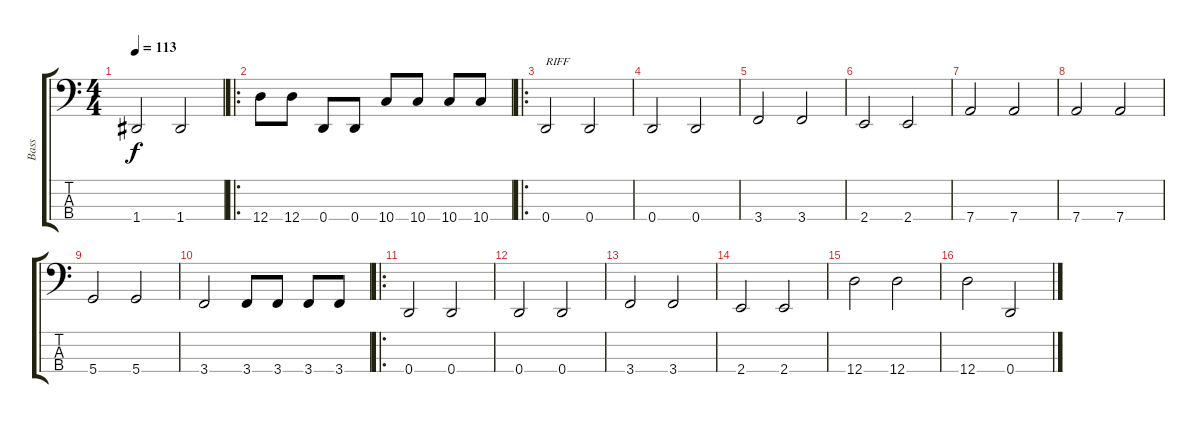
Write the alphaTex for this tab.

\track ("Bass" "Bass") {instrument electricbassfinger}
\staff {score tabs}
\tuning (G2 D2 A1 D1) {hide}
\ts (4 4)
\tempo 113
\clef f4
\ks c
1.4.2{dy f} 1.4.2 |
\ro
12.4.8 12.4.8 0.4.8 0.4.8 10.4.8 10.4.8 10.4.8 10.4.8 |
\ro
0.4.2{txt "RIFF"} 0.4.2 |
0.4.2 0.4.2 |
3.4.2 3.4.2 |
2.4.2 2.4.2 |
7.4.2 7.4.2 |
7.4.2 7.4.2 |
5.4.2 5.4.2 |
3.4.2 3.4.8 3.4.8 3.4.8 3.4.8 |
\ro
0.4.2 0.4.2 |
0.4.2 0.4.2 |
3.4.2 3.4.2 |
2.4.2 2.4.2 |
12.4.2 12.4.2 |
12.4.2 0.4.2
